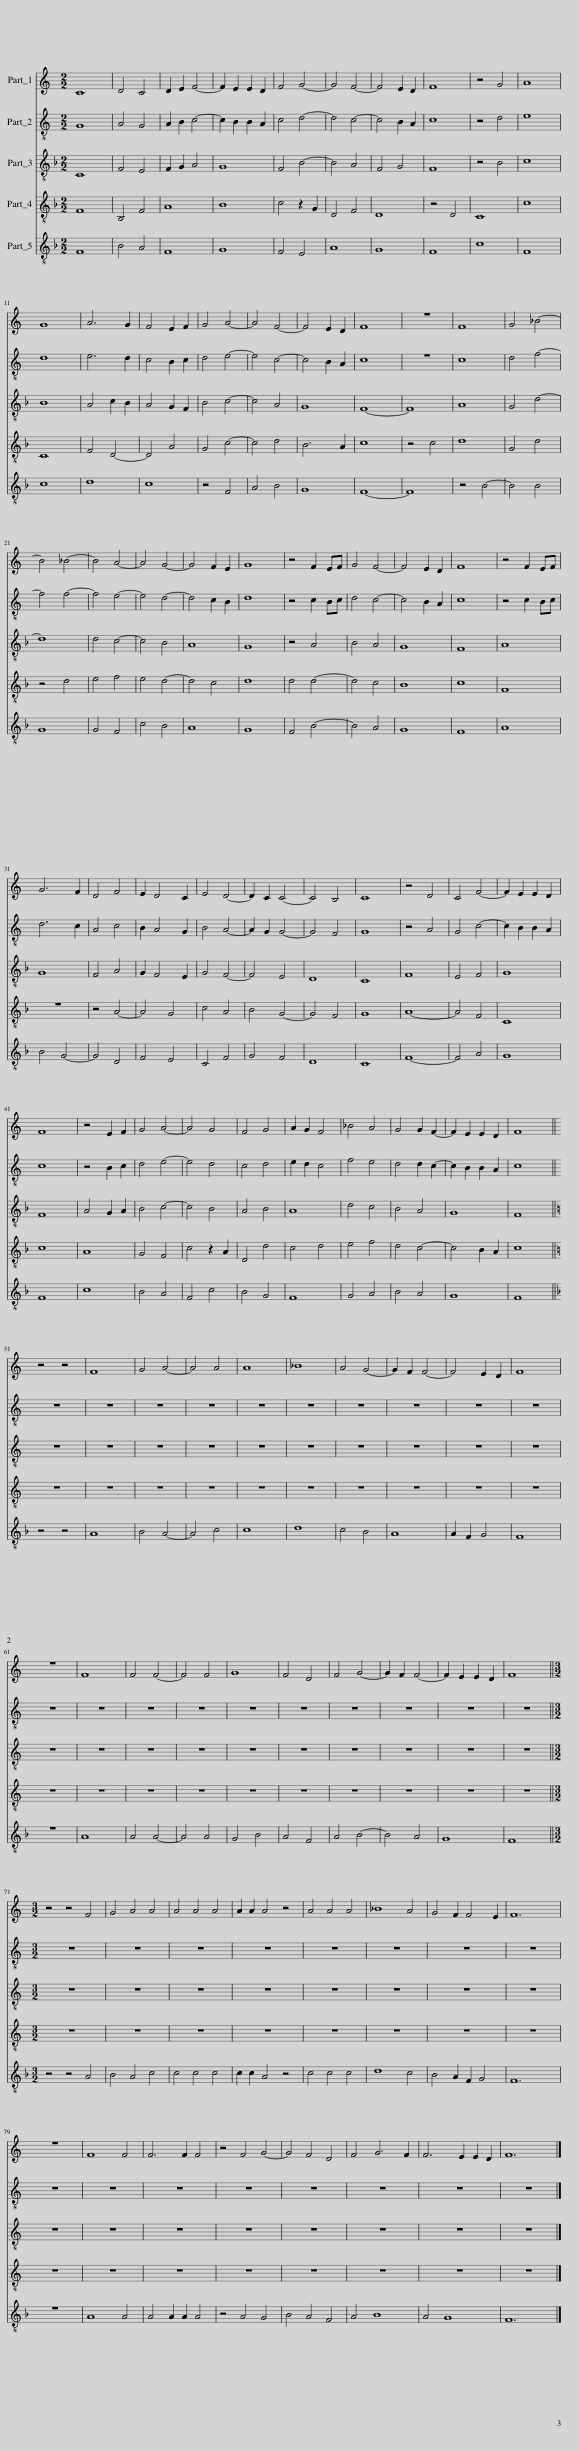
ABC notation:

X:1
%%score 1 2 3 4 5
L:1/8
M:2/2
I:linebreak $
K:C
V:1 treble
V:2 treble-8
V:3 treble-8
V:4 treble-8
V:5 treble-8
V:1
 C8 | D4 C4 | D2 E2 F4- | F2 E2 E2 D2 | F4 G4- | %5
 G4 F4- | F4 E2 D2 | F8 | z4 G4 | A8 |$ %10
 G8 | A6 G2 | F4 E2 F2 | G4 A4- | A4 F4- | %15
 F4 E2 D2 | F8 | z8 | F8 | G4 _B4- |$ %20
 B4 _B4- | B4 A4- | A4 G4- | G4 F2 E2 | G8 | %25
 z4 F2 EF | G4 F4- | F4 E2 D2 | F8 | z4 F2 EF |$ %30
 G6 F2 | D4 F4 | E2 D4 C2 | E4 D4- | D2 C2 C4- | %35
 C4 B,4 | C8 | z4 D4 | C4 F4- | F2 E2 E2 D2 |$ %40
 F8 | z4 E2 F2 | G4 A4- | A4 G4 | F4 G4 | %45
 A2 G2 F4 | _B4 A4 | G4 G2 F2- | F2 E2 E2 D2 | F8 ||$ %50
 z4 z4 | F8 | G4 A4- | A4 A4 | A8 | %55
 _B8 | A4 G4- | G2 F2 F4- | F4 E2 D2 | F8 |$ %60
 z8 | F8 | F4 F4- | F4 F4 | G8 | %65
 F4 D4 | F4 G4- | G2 F2 F4- | F2 E2 E2 D2 | F8 ||$ %70
[M:3/2] z4 z4 F4 | G4 A4 A4 | A4 A4 A4 | A2 A2 A4 z4 | A4 A4 A4 | %75
 _B8 A4 | G4 F2 F4 E2 | F12 |$ z12 | F8 F4 | %80
 F6 F2 F4 | z4 F4 G4- | G4 F4 D4 | F4 G6 F2 | F6 E2 E2 D2 | %85
 F12 |] %86
V:2
 G8 | A4 G4 | A2 B2 c4- | c2 B2 B2 A2 | c4 d4- | %5
 d4 c4- | c4 B2 A2 | c8 | z4 d4 | e8 |$ %10
 d8 | e6 d2 | c4 B2 c2 | d4 e4- | e4 c4- | %15
 c4 B2 A2 | c8 | z8 | c8 | d4 f4- |$ %20
 f4 f4- | f4 e4- | e4 d4- | d4 c2 B2 | d8 | %25
 z4 c2 Bc | d4 c4- | c4 B2 A2 | c8 | z4 c2 Bc |$ %30
 d6 c2 | A4 c4 | B2 A4 G2 | B4 A4- | A2 G2 G4- | %35
 G4 F4 | G8 | z4 A4 | G4 c4- | c2 B2 B2 A2 |$ %40
 c8 | z4 B2 c2 | d4 e4- | e4 d4 | c4 d4 | %45
 e2 d2 c4 | f4 e4 | d4 d2 c2- | c2 B2 B2 A2 | c8 ||$ %50
 z8 | z8 | z8 | z8 | z8 | %55
 z8 | z8 | z8 | z8 | z8 |$ %60
 z8 | z8 | z8 | z8 | z8 | %65
 z8 | z8 | z8 | z8 | z8 ||$ %70
[M:3/2] z12 | z12 | z12 | z12 | z12 | %75
 z12 | z12 | z12 |$ z12 | z12 | %80
 z12 | z12 | z12 | z12 | z12 | %85
 z12 |] %86
V:3
[K:F] C8 | F4 E4 | F2 G2 A4 | G8 | F4 B4- | %5
 B4 A4 | F4 G4 | F8 | z4 B4 | c8 |$ %10
 B8 | A4 c2 B2 | A4 G2 F2 | B4 c4- | c4 A4 | %15
 G8 | F8- | F8 | A8 | G4 d4- |$ %20
 d8 | d4 c4- | c4 B4 | A8 | G8 | %25
 z4 A4 | B4 A4 | G8 | F8 | A8 |$ %30
 G8 | F4 A4 | G2 F4 E2 | G4 F4- | F4 E4 | %35
 D8 | C8 | F8 | E4 F4 | G8 |$ %40
 F8 | A4 G2 A2 | B4 c4- | c4 B4 | A4 B4 | %45
 A8 | d4 c4 | B4 A4 | G8 | F8 ||$ %50
[K:C] z8 | z8 | z8 | z8 | z8 | %55
 z8 | z8 | z8 | z8 | z8 |$ %60
 z8 | z8 | z8 | z8 | z8 | %65
 z8 | z8 | z8 | z8 | z8 ||$ %70
[M:3/2] z12 | z12 | z12 | z12 | z12 | %75
 z12 | z12 | z12 |$ z12 | z12 | %80
 z12 | z12 | z12 | z12 | z12 | %85
 z12 |] %86
V:4
[K:F] F8 | B,4 F4 | A8 | B8 | c4 z2 G2 | %5
 D4 F4 | D8 | z4 D4 | C8 | c8 |$ %10
 C8 | F4 D4- | D4 A4 | G4 c4- | c4 d4 | %15
 B6 A2 | c8 | z4 c4 | d8 | G4 d4 |$ %20
 z4 d4 | e4 f4 | e4 d4- | d4 c4 | d8 | %25
 d4 d4- | d4 c4 | B8 | c8 | F8 |$ %30
 z8 | z4 A4- | A4 G4 | c4 A4 | B4 G4- | %35
 G4 F4 | G8 | A8- | A4 F4 | C8 |$ %40
 c8 | A8 | G4 F4 | c4 z2 A2 | D4 d4 | %45
 c4 d4 | e4 f4 | d4 c4- | c4 B2 A2 | c8 ||$ %50
[K:C] z8 | z8 | z8 | z8 | z8 | %55
 z8 | z8 | z8 | z8 | z8 |$ %60
 z8 | z8 | z8 | z8 | z8 | %65
 z8 | z8 | z8 | z8 | z8 ||$ %70
[M:3/2] z12 | z12 | z12 | z12 | z12 | %75
 z12 | z12 | z12 |$ z12 | z12 | %80
 z12 | z12 | z12 | z12 | z12 | %85
 z12 |] %86
V:5
[K:F] F8 | B4 A4 | F8 | G8 | F4 E4 | %5
 A8 | G8 | F8 | c8 | F8 |$ %10
 c8 | d8 | c8 | z4 F4 | A4 B4 | %15
 G8 | F8- | F8 | z4 B4- | B4 B4 |$ %20
 G8 | G4 F4 | c4 B4 | A8 | G8 | %25
 F4 B4- | B4 A4 | G8 | F8 | A8 |$ %30
 B4 G4- | G4 D4 | F4 E4 | C4 F4 | G4 F4 | %35
 D8 | C8 | F8- | F4 A4 | G8 |$ %40
 F8 | c8 | B4 A4 | F4 c4 | B4 G4 | %45
 F8 | G4 A4 | B4 A4 | G8 | F8 ||$ %50
 z4 z4 | A8 | B4 A4- | A4 c4 | c8 | %55
 d8 | c4 B4 | A8 | A2 F2 G4 | F8 |$ %60
 z8 | A8 | A4 A4- | A4 A4 | G4 B4 | %65
 A4 F4 | A4 B4- | B4 A4 | G8 | F8 ||$ %70
[M:3/2] z4 z4 A4 | B4 A4 c4 | c4 c4 c4 | c2 c2 A4 z4 | c4 c4 c4 | %75
 d8 c4 | B4 A2 F2 G4 | F12 |$ z12 | A8 A4 | %80
 A4 A2 A2 A4 | z4 A4 G4 | B4 A4 F4 | A4 B8 | A4 G8 | %85
 F12 |] %86
